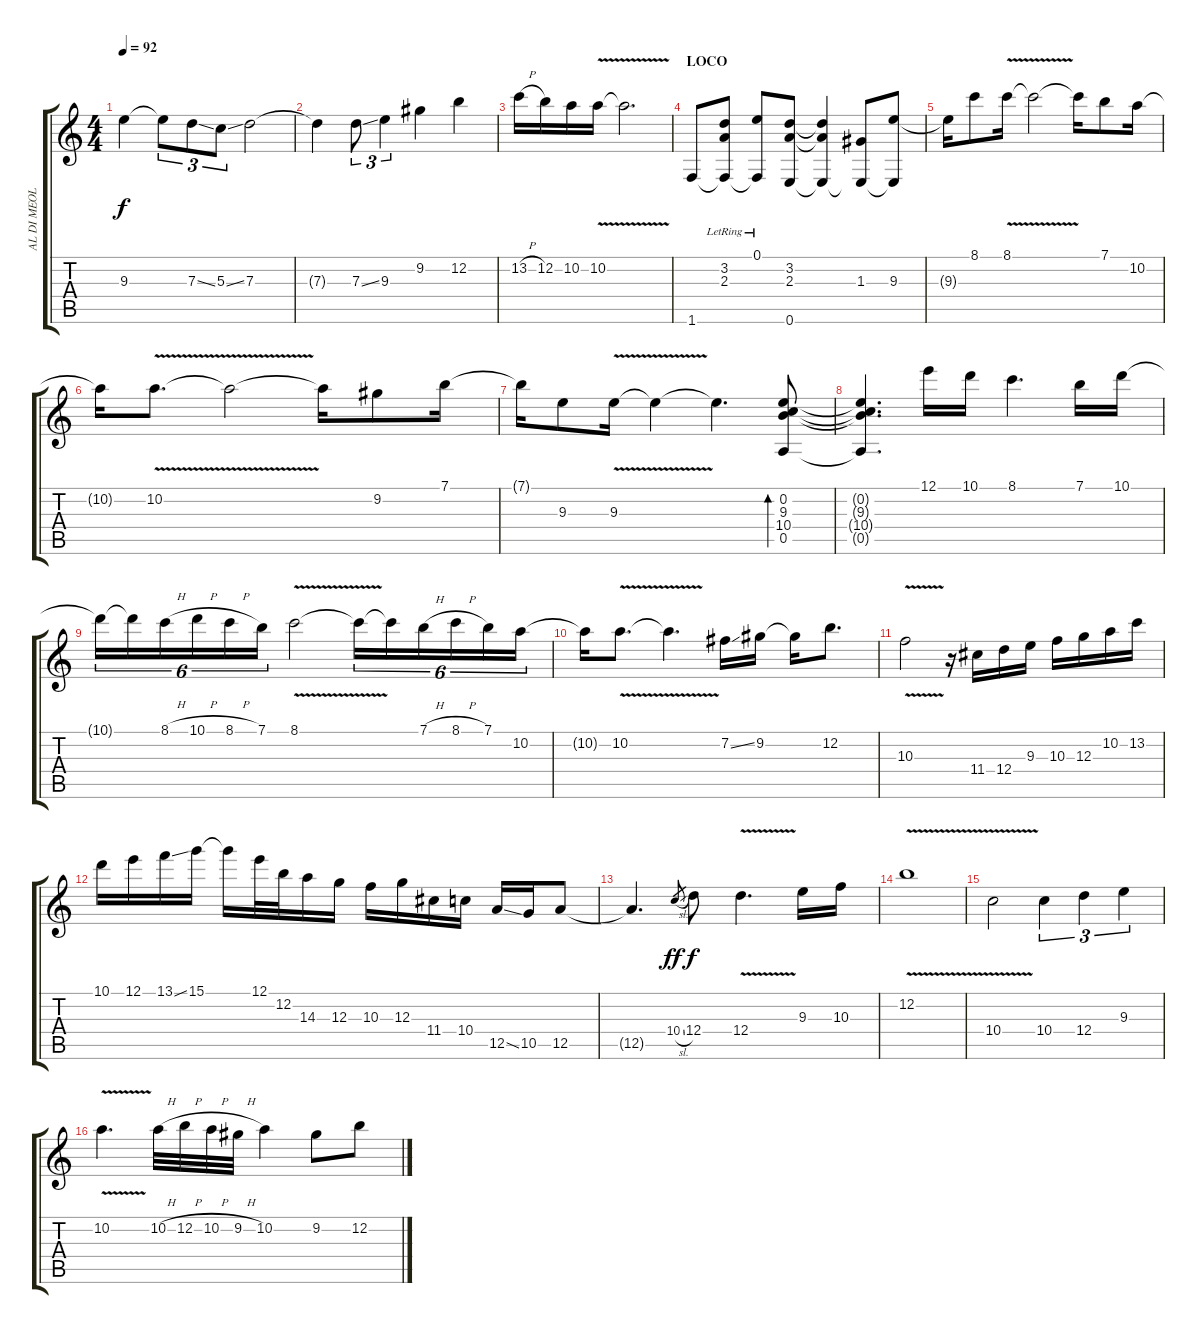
\track ("AL DI MEOLA" "AL DI MEOL") {instrument acousticguitarnylon}
\staff {score tabs}
\tuning (E4 B3 G3 D3 A2 E2) {hide}
\ts (4 4)
\tempo 92
\clef g2
\ks c
9.3{t}.4{dy f} 9.3{t}.8{tu (3 2)} 7.3{ss}.8{tu (3 2)} 5.3{ss}.8{tu (3 2)} 7.3.2 |
7.3{t}.4 7.3{ss}.8{tu (3 2)} 9.3.4{tu (3 2)} 9.2.4 12.2.4 |
13.2{h}.16 12.2.16 10.2.16 10.2{v}.16 10.2{t}.2{d} |
\section ("" "LOCO")
1.6.8 (3.2{lr} 2.3{lr} 1.6{t}).8 (0.1{lr} 1.6{t}).8 (3.2 2.3 0.6).8 (3.2{t} 2.3{t} 0.6{t}).4 (1.3 0.6{t}).8 (9.3 0.6{t}).8 |
9.3{t}.16 8.1.8 8.1{v}.16 8.1{t}.2 8.1{t}.16 7.1.8 10.2.16 |
10.2{t}.16 10.2{v}.8{d} 10.2{t}.2 10.2{t}.16 9.2.8 7.1.16 |
7.1{t}.16 9.3.8 9.3{v}.16 9.3{t}.4 9.3{t}.4{d} (0.2 9.3 10.4 0.5).8{bd 120} |
(0.2{t} 9.3{t} 10.4{t} 0.5{t}).4{d} 12.1.16 10.1.16 8.1.4{d} 7.1.16 10.1.16 |
10.1{t}.16{tu (6 4)} 10.1{t}.16{tu (6 4)} 8.1{h}.16{tu (6 4)} 10.1{h}.16{tu (6 4)} 8.1{h}.16{tu (6 4)} 7.1.16{tu (6 4)} 8.1{v}.2 8.1{t}.16{tu (6 4)} 8.1{t}.16{tu (6 4)} 7.1{h}.16{tu (6 4)} 8.1{h}.16{tu (6 4)} 7.1.16{tu (6 4)} 10.2.16{tu (6 4)} |
10.2{t}.16 10.2{v}.8{d} 10.2{t}.4{d} 7.2{ss}.16 9.2.16 9.2{t}.16 12.2.8{d} |
10.3{v}.2 r.16 11.4.16 12.4.16 9.3.16 10.3.16 12.3.16 10.2.16 13.2.16 |
10.1.16 12.1.16 13.1{ss}.16 15.1.16 15.1{t}.16 12.1.32 12.2.32 14.3.16 12.3.16 10.3.16 12.3.16 11.4.16 10.4.16 12.5{ss}.16 10.5.16 12.5.8 |
12.5{t}.4{d} 10.4{sl}.8{gr dy ff} 12.4.8{dy f} 12.4{v}.4{d} 9.3.16 10.3.16 |
12.2{v}.1 |
10.4{v}.2 10.4.4{tu (3 2)} 12.4.4{tu (3 2)} 9.3.4{tu (3 2)} |
10.2{v}.4{d} 10.2{h}.32 12.2{h}.32 10.2{h}.32 9.2{h}.32 10.2.4 9.2.8 12.2.8
